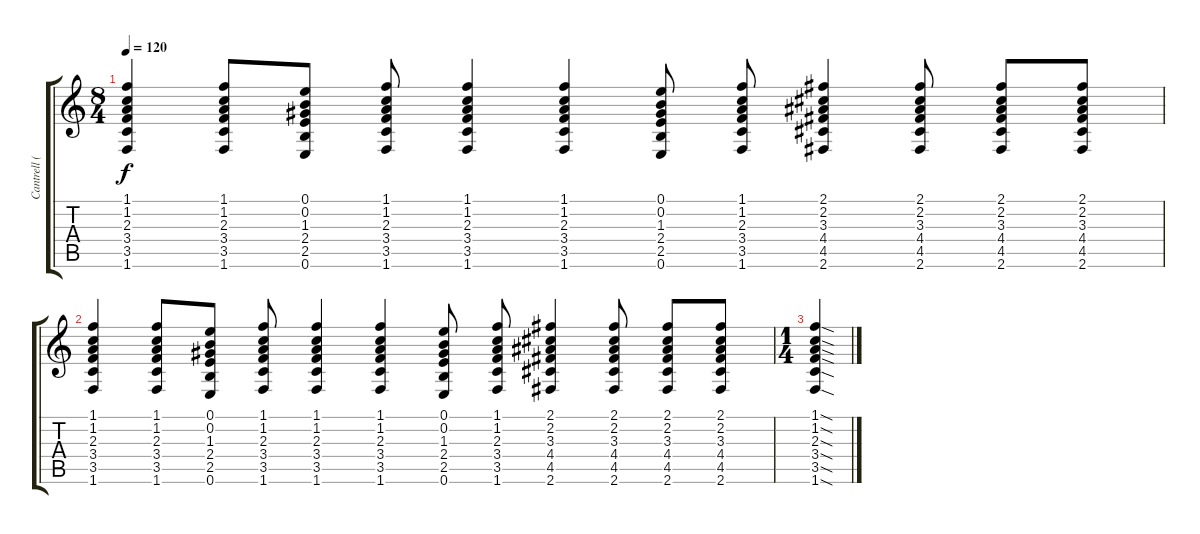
\track ("Cantrell (Acoustic)" "Cantrell (") {instrument acousticguitarsteel}
\staff {score tabs}
\tuning (E4 B3 G3 D3 A2 E2) {hide}
\ts (8 4)
\tempo 120
\clef g2
\ks c
(1.1 1.2 2.3 3.4 3.5 1.6).4{dy f} (1.1 1.2 2.3 3.4 3.5 1.6).8 (0.1 0.2 1.3 2.4 2.5 0.6).8 (1.1 1.2 2.3 3.4 3.5 1.6).8 (1.1 1.2 2.3 3.4 3.5 1.6).4 (1.1 1.2 2.3 3.4 3.5 1.6).4 (0.1 0.2 1.3 2.4 2.5 0.6).8 (1.1 1.2 2.3 3.4 3.5 1.6).8 (2.1 2.2 3.3 4.4 4.5 2.6).4 (2.1 2.2 3.3 4.4 4.5 2.6).8 (2.1 2.2 3.3 4.4 4.5 2.6).8 (2.1 2.2 3.3 4.4 4.5 2.6).8 |
(1.1 1.2 2.3 3.4 3.5 1.6).4 (1.1 1.2 2.3 3.4 3.5 1.6).8 (0.1 0.2 1.3 2.4 2.5 0.6).8 (1.1 1.2 2.3 3.4 3.5 1.6).8 (1.1 1.2 2.3 3.4 3.5 1.6).4 (1.1 1.2 2.3 3.4 3.5 1.6).4 (0.1 0.2 1.3 2.4 2.5 0.6).8 (1.1 1.2 2.3 3.4 3.5 1.6).8 (2.1 2.2 3.3 4.4 4.5 2.6).4 (2.1 2.2 3.3 4.4 4.5 2.6).8 (2.1 2.2 3.3 4.4 4.5 2.6).8 (2.1 2.2 3.3 4.4 4.5 2.6).8 |
\ts (1 4)
(1.1{sod} 1.2{sod} 2.3{sod} 3.4{sod} 3.5{sod} 1.6{sod}).4
